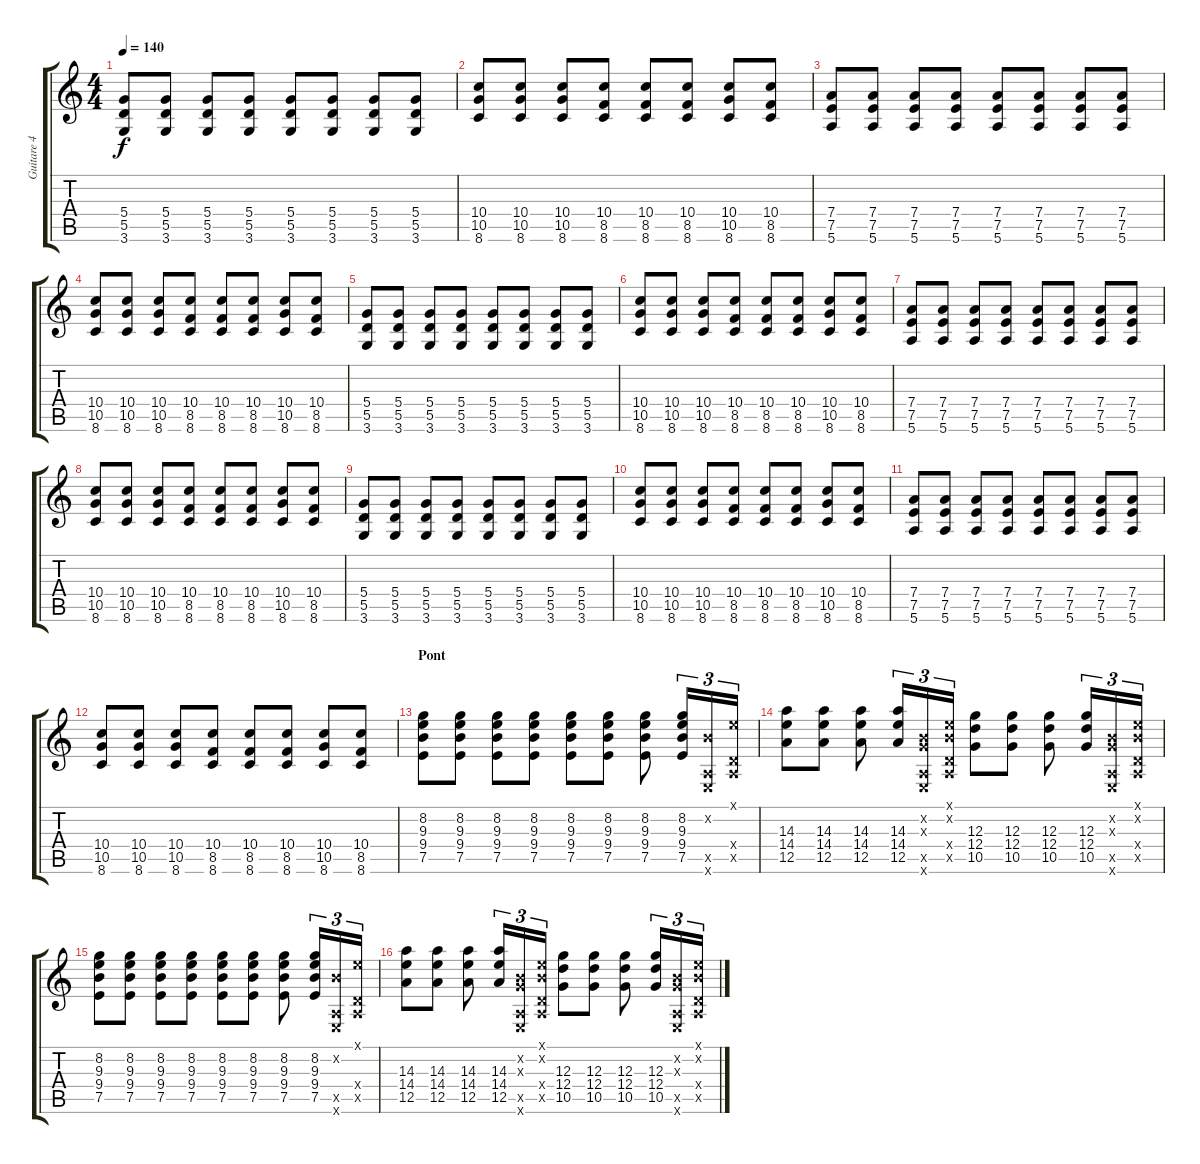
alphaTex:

\track ("Guitare 4 (légère Disto)" "Guitare 4 ") {instrument overdrivenguitar}
\staff {score tabs}
\tuning (E4 B3 G3 D3 A2 E2) {hide}
\ts (4 4)
\tempo 140
\clef g2
\ks c
(5.4 5.5 3.6).8{dy f} (5.4 5.5 3.6).8 (5.4 5.5 3.6).8 (5.4 5.5 3.6).8 (5.4 5.5 3.6).8 (5.4 5.5 3.6).8 (5.4 5.5 3.6).8 (5.4 5.5 3.6).8 |
(10.4 10.5 8.6).8 (10.4 10.5 8.6).8 (10.4 10.5 8.6).8 (10.4 8.5 8.6).8 (10.4 8.5 8.6).8 (10.4 8.5 8.6).8 (10.4 10.5 8.6).8 (10.4 8.5 8.6).8 |
(7.4 7.5 5.6).8 (7.4 7.5 5.6).8 (7.4 7.5 5.6).8 (7.4 7.5 5.6).8 (7.4 7.5 5.6).8 (7.4 7.5 5.6).8 (7.4 7.5 5.6).8 (7.4 7.5 5.6).8 |
(10.4 10.5 8.6).8 (10.4 10.5 8.6).8 (10.4 10.5 8.6).8 (10.4 8.5 8.6).8 (10.4 8.5 8.6).8 (10.4 8.5 8.6).8 (10.4 10.5 8.6).8 (10.4 8.5 8.6).8 |
(5.4 5.5 3.6).8 (5.4 5.5 3.6).8 (5.4 5.5 3.6).8 (5.4 5.5 3.6).8 (5.4 5.5 3.6).8 (5.4 5.5 3.6).8 (5.4 5.5 3.6).8 (5.4 5.5 3.6).8 |
(10.4 10.5 8.6).8 (10.4 10.5 8.6).8 (10.4 10.5 8.6).8 (10.4 8.5 8.6).8 (10.4 8.5 8.6).8 (10.4 8.5 8.6).8 (10.4 10.5 8.6).8 (10.4 8.5 8.6).8 |
(7.4 7.5 5.6).8 (7.4 7.5 5.6).8 (7.4 7.5 5.6).8 (7.4 7.5 5.6).8 (7.4 7.5 5.6).8 (7.4 7.5 5.6).8 (7.4 7.5 5.6).8 (7.4 7.5 5.6).8 |
(10.4 10.5 8.6).8 (10.4 10.5 8.6).8 (10.4 10.5 8.6).8 (10.4 8.5 8.6).8 (10.4 8.5 8.6).8 (10.4 8.5 8.6).8 (10.4 10.5 8.6).8 (10.4 8.5 8.6).8 |
(5.4 5.5 3.6).8 (5.4 5.5 3.6).8 (5.4 5.5 3.6).8 (5.4 5.5 3.6).8 (5.4 5.5 3.6).8 (5.4 5.5 3.6).8 (5.4 5.5 3.6).8 (5.4 5.5 3.6).8 |
(10.4 10.5 8.6).8 (10.4 10.5 8.6).8 (10.4 10.5 8.6).8 (10.4 8.5 8.6).8 (10.4 8.5 8.6).8 (10.4 8.5 8.6).8 (10.4 10.5 8.6).8 (10.4 8.5 8.6).8 |
(7.4 7.5 5.6).8 (7.4 7.5 5.6).8 (7.4 7.5 5.6).8 (7.4 7.5 5.6).8 (7.4 7.5 5.6).8 (7.4 7.5 5.6).8 (7.4 7.5 5.6).8 (7.4 7.5 5.6).8 |
(10.4 10.5 8.6).8 (10.4 10.5 8.6).8 (10.4 10.5 8.6).8 (10.4 8.5 8.6).8 (10.4 8.5 8.6).8 (10.4 8.5 8.6).8 (10.4 10.5 8.6).8 (10.4 8.5 8.6).8 |
\section ("" "Pont")
(8.2 9.3 9.4 7.5).8 (8.2 9.3 9.4 7.5).8 (8.2 9.3 9.4 7.5).8 (8.2 9.3 9.4 7.5).8 (8.2 9.3 9.4 7.5).8 (8.2 9.3 9.4 7.5).8 (8.2 9.3 9.4 7.5).8 (8.2 9.3 9.4 7.5).16{tu (3 2)} (0.2{x} 0.5{x} 0.6{x}).16{tu (3 2)} (0.1{x} 0.4{x} 0.5{x}).16{tu (3 2)} |
(14.3 14.4 12.5).8 (14.3 14.4 12.5).8 (14.3 14.4 12.5).8 (14.3 14.4 12.5).16{tu (3 2)} (0.2{x} 0.3{x} 0.5{x} 0.6{x}).16{tu (3 2)} (0.1{x} 0.2{x} 0.4{x} 0.5{x}).16{tu (3 2)} (12.3 12.4 10.5).8 (12.3 12.4 10.5).8 (12.3 12.4 10.5).8 (12.3 12.4 10.5).16{tu (3 2)} (0.2{x} 0.3{x} 0.5{x} 0.6{x}).16{tu (3 2)} (0.1{x} 0.2{x} 0.4{x} 0.5{x}).16{tu (3 2)} |
(8.2 9.3 9.4 7.5).8 (8.2 9.3 9.4 7.5).8 (8.2 9.3 9.4 7.5).8 (8.2 9.3 9.4 7.5).8 (8.2 9.3 9.4 7.5).8 (8.2 9.3 9.4 7.5).8 (8.2 9.3 9.4 7.5).8 (8.2 9.3 9.4 7.5).16{tu (3 2)} (0.2{x} 0.5{x} 0.6{x}).16{tu (3 2)} (0.1{x} 0.4{x} 0.5{x}).16{tu (3 2)} |
(14.3 14.4 12.5).8 (14.3 14.4 12.5).8 (14.3 14.4 12.5).8 (14.3 14.4 12.5).16{tu (3 2)} (0.2{x} 0.3{x} 0.5{x} 0.6{x}).16{tu (3 2)} (0.1{x} 0.2{x} 0.4{x} 0.5{x}).16{tu (3 2)} (12.3 12.4 10.5).8 (12.3 12.4 10.5).8 (12.3 12.4 10.5).8 (12.3 12.4 10.5).16{tu (3 2)} (0.2{x} 0.3{x} 0.5{x} 0.6{x}).16{tu (3 2)} (0.1{x} 0.2{x} 0.4{x} 0.5{x}).16{tu (3 2)}
